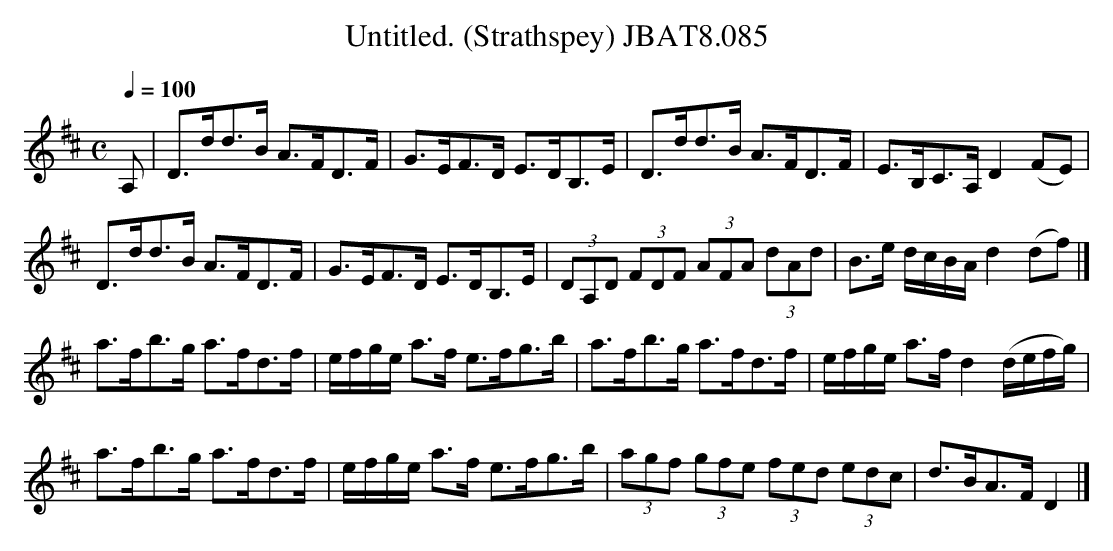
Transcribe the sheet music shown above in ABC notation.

X:1
T:Untitled. (Strathspey) JBAT8.085
M:C
L:1/8
Q:1/4=100
K:D
A,|D>dd>B A>FD>F|G>EF>D E>DB,>E|D>dd>B A>FD>F|E>B,C>A, D2(FE)|
D>dd>B A>FD>F|G>EF>D E>DB,>E|(3DA,D (3FDF (3AFA (3dAd|B>e d/c/B/A/d2(df)|]
a>fb>g a>fd>f|e/f/g/e/ a>f e>fg>b|a>fb>g a>fd>f|e/f/g/e/ a>fd2(d/e/f/g/)|
a>fb>g a>fd>f|e/f/g/e/ a>f e>fg>b|(3agf (3gfe (3fed (3edc|d>BA>FD2|]
